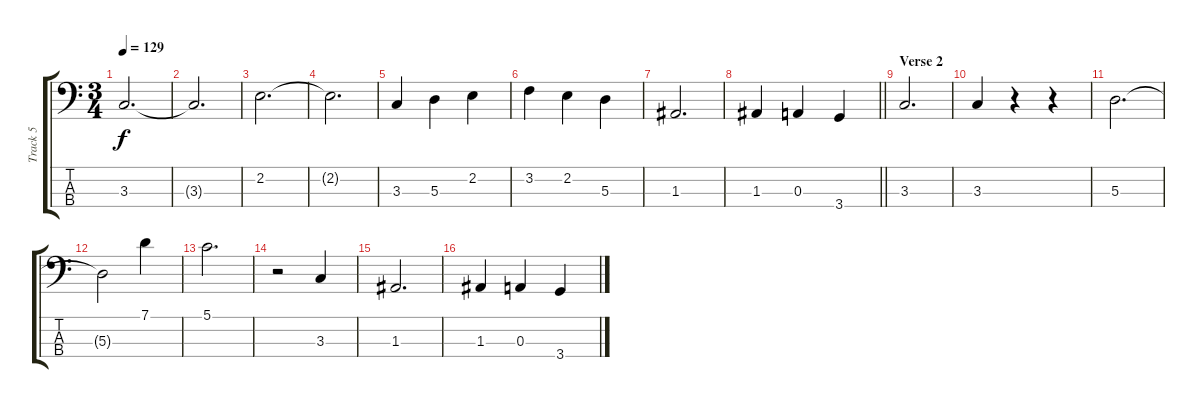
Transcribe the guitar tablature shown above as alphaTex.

\track ("Track 5" "Track 5") {instrument electricbassfinger}
\staff {score tabs}
\tuning (G2 D2 A1 E1) {hide}
\ts (3 4)
\tempo 129
\clef f4
\ks c
3.3.2{d dy f} |
3.3{t}.2{d} |
2.2.2{d} |
2.2{t}.2{d} |
3.3.4 5.3.4 2.2.4 |
3.2.4 2.2.4 5.3.4 |
1.3.2{d} |
\barLineRight lightlight
1.3.4 0.3.4 3.4.4 |
\section ("" "Verse 2")
3.3.2{d} |
3.3.4 r.4 r.4 |
5.3.2{d} |
5.3{t}.2 7.1.4 |
5.1.2{d} |
r.2 3.3.4 |
1.3.2{d} |
1.3.4 0.3.4 3.4.4
